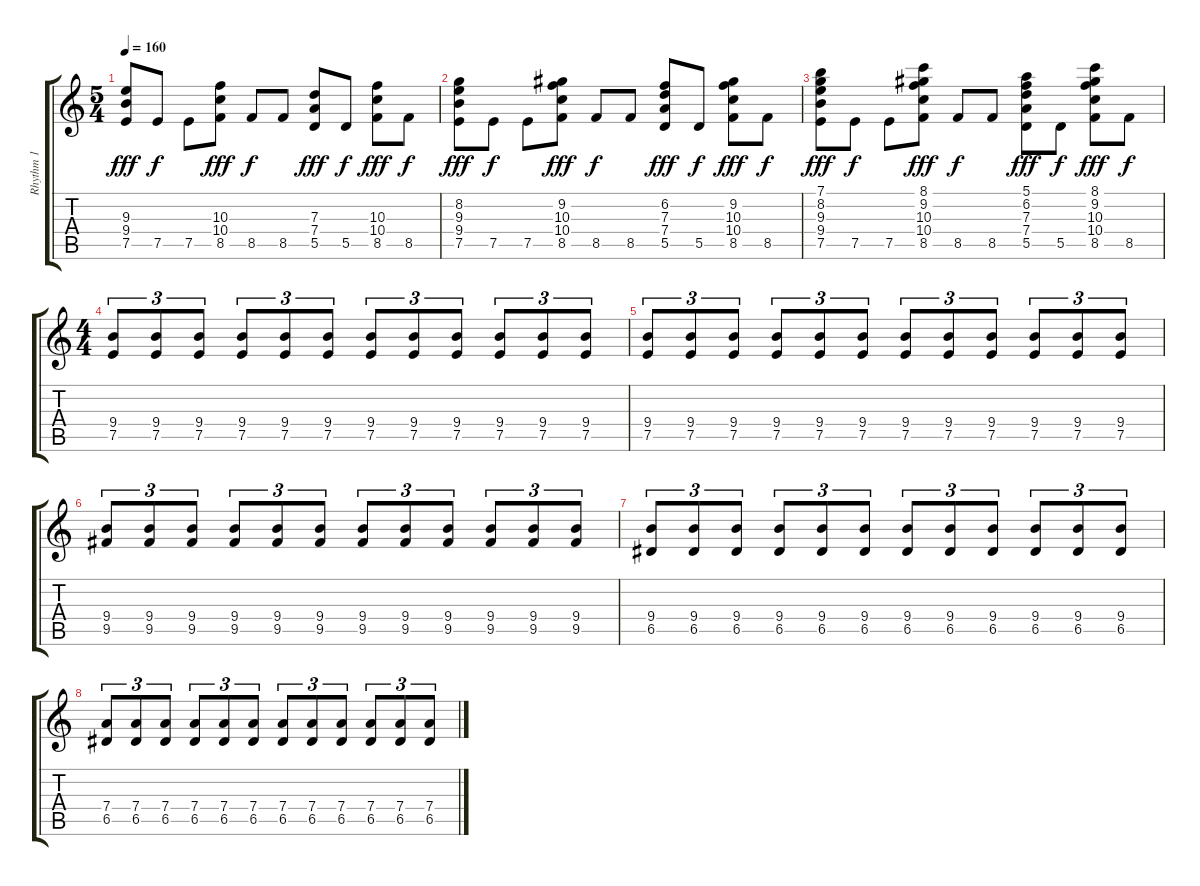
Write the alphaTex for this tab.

\track ("Rhythm 1" "Rhythm 1") {instrument overdrivenguitar}
\staff {score tabs}
\tuning (E4 B3 G3 D3 A2 E2) {hide}
\ts (5 4)
\tempo 160
\clef g2
\ks c
(9.3 9.4 7.5).8{dy fff} 7.5.8{dy f} 7.5.8 (10.3 10.4 8.5).8{dy fff} 8.5.8{dy f} 8.5.8 (7.3 7.4 5.5).8{dy fff} 5.5.8{dy f} (10.3 10.4 8.5).8{dy fff} 8.5.8{dy f} |
(8.2 9.3 9.4 7.5).8{dy fff} 7.5.8{dy f} 7.5.8 (9.2 10.3 10.4 8.5).8{dy fff} 8.5.8{dy f} 8.5.8 (6.2 7.3 7.4 5.5).8{dy fff} 5.5.8{dy f} (9.2 10.3 10.4 8.5).8{dy fff} 8.5.8{dy f} |
(7.1 8.2 9.3 9.4 7.5).8{dy fff} 7.5.8{dy f} 7.5.8 (8.1 9.2 10.3 10.4 8.5).8{dy fff} 8.5.8{dy f} 8.5.8 (5.1 6.2 7.3 7.4 5.5).8{dy fff} 5.5.8{dy f} (8.1 9.2 10.3 10.4 8.5).8{dy fff} 8.5.8{dy f} |
\ts (4 4)
(9.4 7.5).8{tu (3 2)} (9.4 7.5).8{tu (3 2)} (9.4 7.5).8{tu (3 2)} (9.4 7.5).8{tu (3 2)} (9.4 7.5).8{tu (3 2)} (9.4 7.5).8{tu (3 2)} (9.4 7.5).8{tu (3 2)} (9.4 7.5).8{tu (3 2)} (9.4 7.5).8{tu (3 2)} (9.4 7.5).8{tu (3 2)} (9.4 7.5).8{tu (3 2)} (9.4 7.5).8{tu (3 2)} |
(9.4 7.5).8{tu (3 2)} (9.4 7.5).8{tu (3 2)} (9.4 7.5).8{tu (3 2)} (9.4 7.5).8{tu (3 2)} (9.4 7.5).8{tu (3 2)} (9.4 7.5).8{tu (3 2)} (9.4 7.5).8{tu (3 2)} (9.4 7.5).8{tu (3 2)} (9.4 7.5).8{tu (3 2)} (9.4 7.5).8{tu (3 2)} (9.4 7.5).8{tu (3 2)} (9.4 7.5).8{tu (3 2)} |
(9.4 9.5).8{tu (3 2)} (9.4 9.5).8{tu (3 2)} (9.4 9.5).8{tu (3 2)} (9.4 9.5).8{tu (3 2)} (9.4 9.5).8{tu (3 2)} (9.4 9.5).8{tu (3 2)} (9.4 9.5).8{tu (3 2)} (9.4 9.5).8{tu (3 2)} (9.4 9.5).8{tu (3 2)} (9.4 9.5).8{tu (3 2)} (9.4 9.5).8{tu (3 2)} (9.4 9.5).8{tu (3 2)} |
(9.4 6.5).8{tu (3 2)} (9.4 6.5).8{tu (3 2)} (9.4 6.5).8{tu (3 2)} (9.4 6.5).8{tu (3 2)} (9.4 6.5).8{tu (3 2)} (9.4 6.5).8{tu (3 2)} (9.4 6.5).8{tu (3 2)} (9.4 6.5).8{tu (3 2)} (9.4 6.5).8{tu (3 2)} (9.4 6.5).8{tu (3 2)} (9.4 6.5).8{tu (3 2)} (9.4 6.5).8{tu (3 2)} |
(7.4 6.5).8{tu (3 2)} (7.4 6.5).8{tu (3 2)} (7.4 6.5).8{tu (3 2)} (7.4 6.5).8{tu (3 2)} (7.4 6.5).8{tu (3 2)} (7.4 6.5).8{tu (3 2)} (7.4 6.5).8{tu (3 2)} (7.4 6.5).8{tu (3 2)} (7.4 6.5).8{tu (3 2)} (7.4 6.5).8{tu (3 2)} (7.4 6.5).8{tu (3 2)} (7.4 6.5).8{tu (3 2)}
